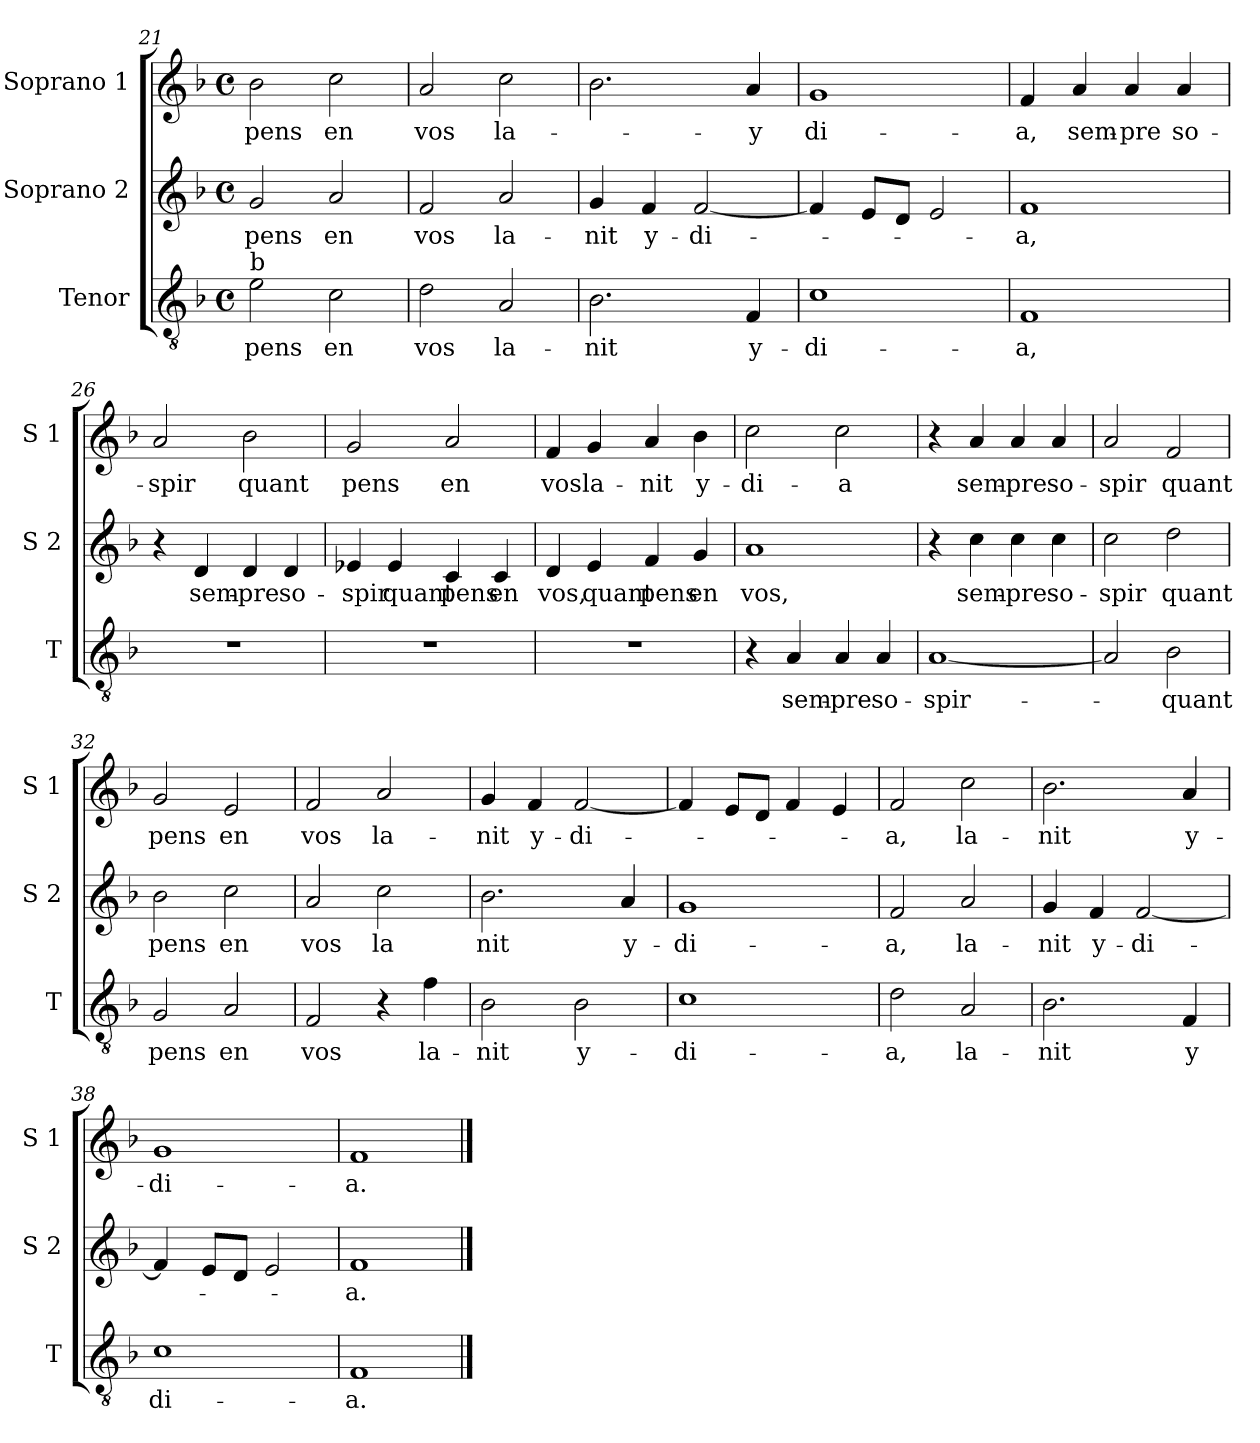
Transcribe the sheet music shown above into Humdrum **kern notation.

**kern	**text	**kern	**text	**kern	**text
*part3	*part3	*part2	*part2	*part1	*part1
*staff3	*staff3	*staff2	*staff2	*staff1	*staff1
*I"Tenor	*	*I"Soprano 2	*	*I"Soprano 1	*
*I'T	*	*I'S 2	*	*I'S 1	*
*clefGv2	*	*clefG2	*	*clefG2	*
*k[b-]	*	*k[b-]	*	*k[b-]	*
*F:	*	*F:	*	*F:	*
*M4/4	*	*M4/4	*	*M4/4	*
*met(c)	*	*met(c)	*	*met(c)	*
=21	=21	=21	=21	=21	=21
!LO:TX:a:t=b	!	!	!	!	!
!	!LO:LY:b	!	!LO:LY:b	!	!LO:LY:b
2e\	pens	2g/	pens	2b-\	pens
!	!LO:LY:b	!	!LO:LY:b	!	!LO:LY:b
2c\	en	2a/	en	2cc\	en
=22	=22	=22	=22	=22	=22
!	!LO:LY:b	!	!LO:LY:b	!	!LO:LY:b
2d\	vos	2f/	vos	2a/	vos
!	!LO:LY:b	!	!LO:LY:b	!	!LO:LY:b
2A/	la-	2a/	la-	2cc\	la-
=23	=23	=23	=23	=23	=23
!	!LO:LY:b	!	!LO:LY:b	!	!
2.B-\	-nit	4g/	-nit	2.b-\	.
!	!	!	!LO:LY:b	!	!
.	.	4f/	y-	.	.
!	!	!	!LO:LY:b	!	!
.	.	[2f/	-di-	.	.
!	!LO:LY:b	!	!	!	!LO:LY:b
4F/	y-	.	.	4a/	y
=24	=24	=24	=24	=24	=24
!	!LO:LY:b	!	!	!	!LO:LY:b
1c	-di-	4f/]	.	1g	di-
.	.	8e/L	.	.	.
.	.	8d/J	.	.	.
.	.	2e/	.	.	.
!!LO:LB:g=z
=25	=25	=25	=25	=25	=25
!	!LO:LY:b	!	!LO:LY:b	!	!LO:LY:b
1F	-a,	1f	-a,	4f/	-a,
!	!	!	!	!	!LO:LY:b
.	.	.	.	4a/	sem-
!	!	!	!	!	!LO:LY:b
.	.	.	.	4a/	-pre
!	!	!	!	!	!LO:LY:b
.	.	.	.	4a/	so-
=26	=26	=26	=26	=26	=26
!	!	!	!	!	!LO:LY:b
1r	.	4r	.	2a/	-spir
!	!	!	!LO:LY:b	!	!
.	.	4d/	sem-	.	.
!	!	!	!LO:LY:b	!	!LO:LY:b
.	.	4d/	-pre	2b-\	quant
!	!	!	!LO:LY:b	!	!
.	.	4d/	so-	.	.
=27	=27	=27	=27	=27	=27
!	!	!	!LO:LY:b	!	!LO:LY:b
1r	.	4e-X/	-spir	2g/	pens
!	!	!	!LO:LY:b	!	!
.	.	4e-/	quant	.	.
!	!	!	!LO:LY:b	!	!LO:LY:b
.	.	4c/	pens	2a/	en
!	!	!	!LO:LY:b	!	!
.	.	4c/	en	.	.
=28	=28	=28	=28	=28	=28
!	!	!	!LO:LY:b	!	!LO:LY:b
1r	.	4d/	vos,	4f/	vos
!	!	!	!LO:LY:b	!	!LO:LY:b
.	.	4e/	quant	4g/	la-
!	!	!	!LO:LY:b	!	!LO:LY:b
.	.	4f/	pens	4a/	-nit
!	!	!	!LO:LY:b	!	!LO:LY:b
.	.	4g/	en	4b-\	y-
=29	=29	=29	=29	=29	=29
!	!	!	!LO:LY:b	!	!LO:LY:b
4r	.	1a	vos,	2cc\	-di-
!	!LO:LY:b	!	!	!	!
4A/	sem-	.	.	.	.
!	!LO:LY:b	!	!	!	!LO:LY:b
4A/	-pre	.	.	2cc\	-a
!	!LO:LY:b	!	!	!	!
4A/	so-	.	.	.	.
!!LO:LB:g=z
=30	=30	=30	=30	=30	=30
!	!LO:LY:b	!	!	!	!
[1A	-spir-	4r	.	4r	.
!	!	!	!LO:LY:b	!	!LO:LY:b
.	.	4cc\	sem-	4a/	sem-
!	!	!	!LO:LY:b	!	!LO:LY:b
.	.	4cc\	-pre	4a/	-pre
!	!	!	!LO:LY:b	!	!LO:LY:b
.	.	4cc\	so-	4a/	so-
=31	=31	=31	=31	=31	=31
!	!	!	!LO:LY:b	!	!LO:LY:b
2A/]	.	2cc\	-spir	2a/	-spir
!	!LO:LY:b	!	!LO:LY:b	!	!LO:LY:b
2B-\	-quant	2dd\	quant	2f/	quant
=32	=32	=32	=32	=32	=32
!	!LO:LY:b	!	!LO:LY:b	!	!LO:LY:b
2G/	pens	2b-\	pens	2g/	pens
!	!LO:LY:b	!	!LO:LY:b	!	!LO:LY:b
2A/	en	2cc\	en	2e/	en
=33	=33	=33	=33	=33	=33
!	!LO:LY:b	!	!LO:LY:b	!	!LO:LY:b
2F/	vos	2a/	vos	2f/	vos
!	!	!	!LO:LY:b	!	!LO:LY:b
4r	.	2cc\	la	2a/	la-
!	!LO:LY:b	!	!	!	!
4f\	la-	.	.	.	.
=34	=34	=34	=34	=34	=34
!	!LO:LY:b	!	!LO:LY:b	!	!LO:LY:b
2B-\	-nit	2.b-\	nit	4g/	-nit
!	!	!	!	!	!LO:LY:b
.	.	.	.	4f/	y-
!	!LO:LY:b	!	!	!	!LO:LY:b
2B-\	y-	.	.	[2f/	-di-
!	!	!	!LO:LY:b	!	!
.	.	4a/	y-	.	.
!!LO:PB:g=z
=35	=35	=35	=35	=35	=35
!	!LO:LY:b	!	!LO:LY:b	!	!
1c	-di-	1g	-di-	4f/]	.
.	.	.	.	8e/L	.
.	.	.	.	8d/J	.
.	.	.	.	4f/	.
.	.	.	.	4e/	.
=36	=36	=36	=36	=36	=36
!	!LO:LY:b	!	!LO:LY:b	!	!LO:LY:b
2d\	-a,	2f/	-a,	2f/	-a,
!	!LO:LY:b	!	!LO:LY:b	!	!LO:LY:b
2A/	la-	2a/	la-	2cc\	la-
=37	=37	=37	=37	=37	=37
!	!LO:LY:b	!	!LO:LY:b	!	!LO:LY:b
2.B-\	-nit	4g/	-nit	2.b-\	-nit
!	!	!	!LO:LY:b	!	!
.	.	4f/	y-	.	.
!	!	!	!LO:LY:b	!	!
.	.	[2f/	-di-	.	.
!	!LO:LY:b	!	!	!	!LO:LY:b
4F/	y	.	.	4a/	y-
=38	=38	=38	=38	=38	=38
!	!LO:LY:b	!	!	!	!LO:LY:b
1c	di-	4f/]	.	1g	-di-
.	.	8e/L	.	.	.
.	.	8d/J	.	.	.
.	.	2e/	.	.	.
=39	=39	=39	=39	=39	=39
!	!LO:LY:b	!	!LO:LY:b	!	!LO:LY:b
1F	-a.	1f	-a.	1f	-a.
==	==	==	==	==	==
*-	*-	*-	*-	*-	*-
